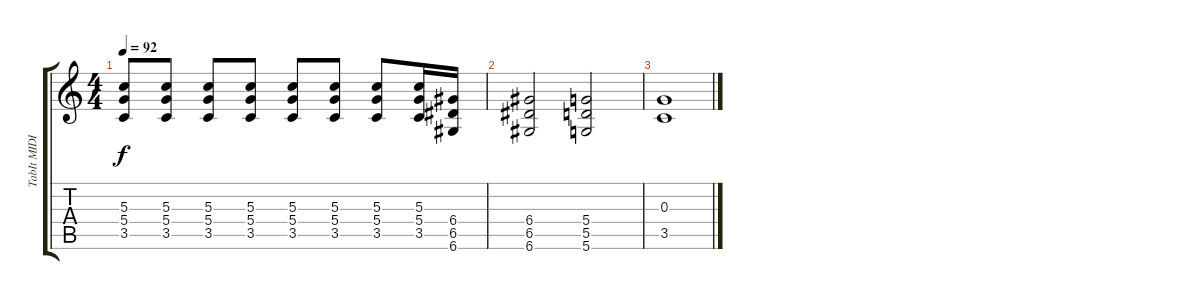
\track ("TabIt MIDI - Track 2" "TabIt MIDI") {instrument distortionguitar}
\staff {score tabs}
\tuning (E4 B3 G3 D3 A2 D2) {hide}
\ts (4 4)
\tempo 92
\clef g2
\ks c
(5.3 5.4 3.5).8{dy f} (5.3 5.4 3.5).8 (5.3 5.4 3.5).8 (5.3 5.4 3.5).8 (5.3 5.4 3.5).8 (5.3 5.4 3.5).8 (5.3 5.4 3.5).8 (5.3 5.4 3.5).16 (6.4 6.5 6.6).16 |
(6.4 6.5 6.6).2 (5.4 5.5 5.6).2 |
(0.3 3.5).1
